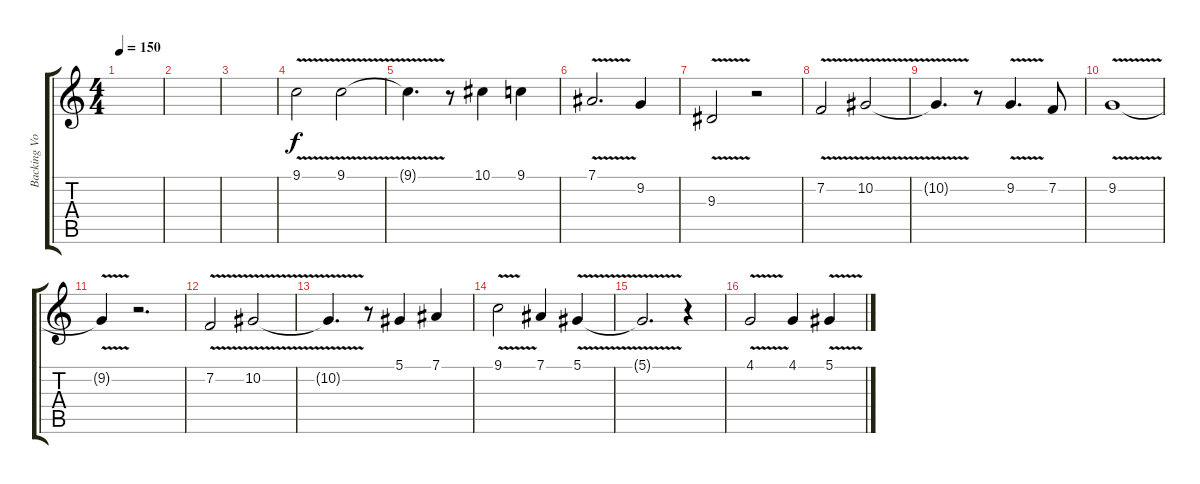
\track ("Backing Vocals" "Backing Vo") {instrument altosax}
\staff {score tabs}
\tuning (Eb4 Bb3 Gb3 Db3 Ab2 Eb2) {hide}
\ts (4 4)
\tempo 150
\clef g2
\ks c
|
|
|
9.1{v}.2 9.1{v}.2 |
9.1{t}.4{d} r.8 10.1.4 9.1.4 |
7.1{v}.2{d} 9.2.4 |
9.3{v}.2 r.2 |
7.2{v}.2 10.2{v}.2 |
10.2{t}.4{d} r.8 9.2{v}.4{d} 7.2.8 |
9.2{v}.1 |
9.2{t}.4 r.2{d} |
7.2{v}.2 10.2{v}.2 |
10.2{t}.4{d} r.8 5.1.4 7.1.4 |
9.1{v}.2 7.1.4 5.1{v}.4 |
5.1{t}.2{d} r.4 |
4.1{v}.2 4.1.4 5.1{v}.4
